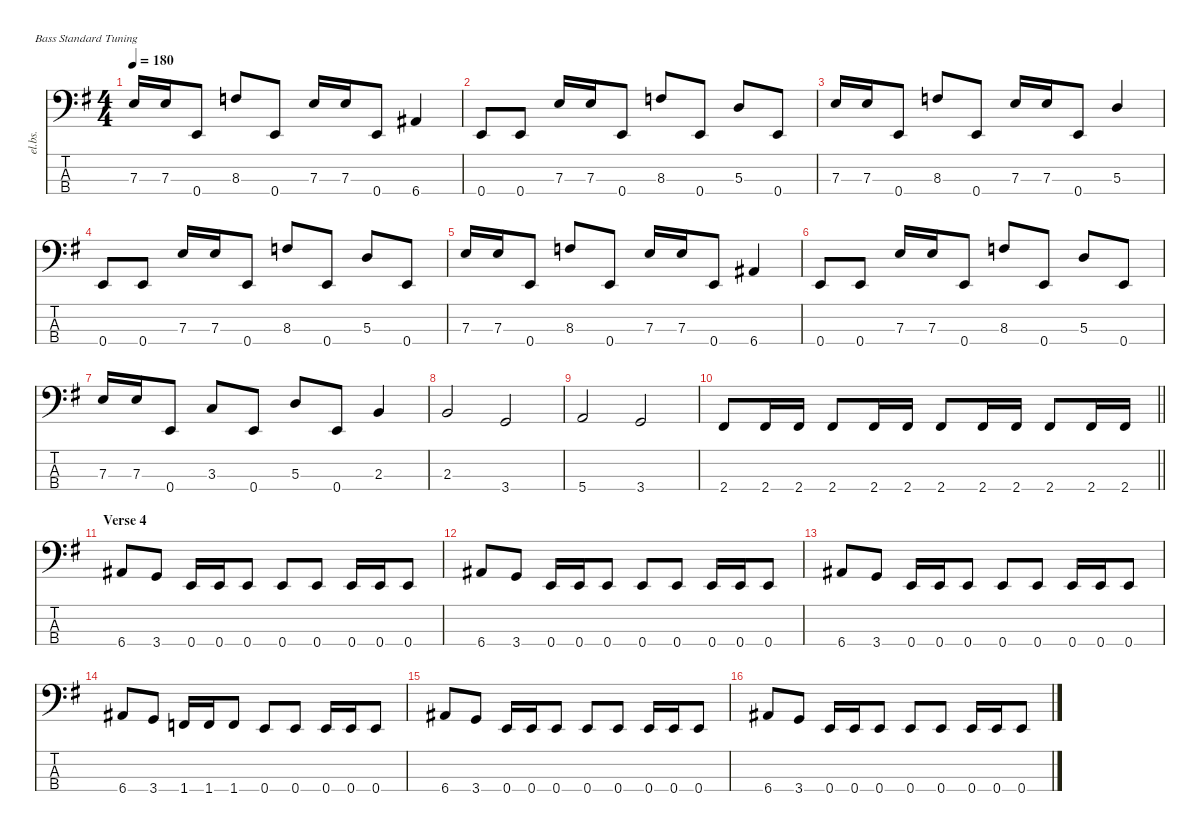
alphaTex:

\defaultSystemsLayout 4
\hideDynamics
\bracketExtendMode nobrackets
\otherSystemsTrackNameOrientation horizontal
\track ("Cliff Burton" "el.bs.") {instrument electricbassfinger}
\staff {score tabs}
\tuning (G2 D2 A1 E1)
\ts (4 4)
\tempo 180
\clef f4
\ks eminor
7.3{acc forcenatural}.16{dy f beam Up} 7.3{acc forcenatural}.16{beam Up} 0.4{acc forcenatural}.8{beam Up} 8.3{acc forcenatural}.8{beam Up} 0.4{acc forcenatural}.8{beam Up} 7.3{acc forcenatural}.16{beam Up} 7.3{acc forcenatural}.16{beam Up} 0.4{acc forcenatural}.8{beam Up} 6.4{acc #}.4{beam Up} |
0.4{acc forcenatural}.8{beam Up} 0.4{acc forcenatural}.8{beam Up} 7.3{acc forcenatural}.16{beam Up} 7.3{acc forcenatural}.16{beam Up} 0.4{acc forcenatural}.8{beam Up} 8.3{acc forcenatural}.8{beam Up} 0.4{acc forcenatural}.8{beam Up} 5.3{acc forcenatural}.8{beam Up} 0.4{acc forcenatural}.8{beam Up} |
7.3{acc forcenatural}.16{beam Up} 7.3{acc forcenatural}.16{beam Up} 0.4{acc forcenatural}.8{beam Up} 8.3{acc forcenatural}.8{beam Up} 0.4{acc forcenatural}.8{beam Up} 7.3{acc forcenatural}.16{beam Up} 7.3{acc forcenatural}.16{beam Up} 0.4{acc forcenatural}.8{beam Up} 5.3{acc forcenatural}.4{beam Up} |
0.4{acc forcenatural}.8{beam Up} 0.4{acc forcenatural}.8{beam Up} 7.3{acc forcenatural}.16{beam Up} 7.3{acc forcenatural}.16{beam Up} 0.4{acc forcenatural}.8{beam Up} 8.3{acc forcenatural}.8{beam Up} 0.4{acc forcenatural}.8{beam Up} 5.3{acc forcenatural}.8{beam Up} 0.4{acc forcenatural}.8{beam Up} |
7.3{acc forcenatural}.16{beam Up} 7.3{acc forcenatural}.16{beam Up} 0.4{acc forcenatural}.8{beam Up} 8.3{acc forcenatural}.8{beam Up} 0.4{acc forcenatural}.8{beam Up} 7.3{acc forcenatural}.16{beam Up} 7.3{acc forcenatural}.16{beam Up} 0.4{acc forcenatural}.8{beam Up} 6.4{acc #}.4{beam Up} |
0.4{acc forcenatural}.8{beam Up} 0.4{acc forcenatural}.8{beam Up} 7.3{acc forcenatural}.16{beam Up} 7.3{acc forcenatural}.16{beam Up} 0.4{acc forcenatural}.8{beam Up} 8.3{acc forcenatural}.8{beam Up} 0.4{acc forcenatural}.8{beam Up} 5.3{acc forcenatural}.8{beam Up} 0.4{acc forcenatural}.8{beam Up} |
7.3{acc forcenatural}.16{beam Up} 7.3{acc forcenatural}.16{beam Up} 0.4{acc forcenatural}.8{beam Up} 3.3{acc forcenatural}.8{beam Up} 0.4{acc forcenatural}.8{beam Up} 5.3{acc forcenatural}.8{beam Up} 0.4{acc forcenatural}.8{beam Up} 2.3{acc forcenatural}.4{beam Up} |
2.3{acc forcenatural}.2{beam Up} 3.4{acc forcenatural}.2{beam Up} |
5.4{acc forcenatural}.2{beam Up} 3.4{acc forcenatural}.2{beam Up} |
\barLineRight lightlight
2.4{acc #}.8{beam Up} 2.4{acc #}.16{beam Up} 2.4{acc #}.16{beam Up} 2.4{acc #}.8{beam Up} 2.4{acc #}.16{beam Up} 2.4{acc #}.16{beam Up} 2.4{acc #}.8{beam Up} 2.4{acc #}.16{beam Up} 2.4{acc #}.16{beam Up} 2.4{acc #}.8{beam Up} 2.4{acc #}.16{beam Up} 2.4{acc #}.16{beam Up} |
\section ("" "Verse 4")
6.4{acc #}.8{beam Up} 3.4{acc forcenatural}.8{beam Up} 0.4{acc forcenatural}.16{beam Up} 0.4{acc forcenatural}.16{beam Up} 0.4{acc forcenatural}.8{beam Up} 0.4{acc forcenatural}.8{beam Up} 0.4{acc forcenatural}.8{beam Up} 0.4{acc forcenatural}.16{beam Up} 0.4{acc forcenatural}.16{beam Up} 0.4{acc forcenatural}.8{beam Up} |
6.4{acc #}.8{beam Up} 3.4{acc forcenatural}.8{beam Up} 0.4{acc forcenatural}.16{beam Up} 0.4{acc forcenatural}.16{beam Up} 0.4{acc forcenatural}.8{beam Up} 0.4{acc forcenatural}.8{beam Up} 0.4{acc forcenatural}.8{beam Up} 0.4{acc forcenatural}.16{beam Up} 0.4{acc forcenatural}.16{beam Up} 0.4{acc forcenatural}.8{beam Up} |
6.4{acc #}.8{beam Up} 3.4{acc forcenatural}.8{beam Up} 0.4{acc forcenatural}.16{beam Up} 0.4{acc forcenatural}.16{beam Up} 0.4{acc forcenatural}.8{beam Up} 0.4{acc forcenatural}.8{beam Up} 0.4{acc forcenatural}.8{beam Up} 0.4{acc forcenatural}.16{beam Up} 0.4{acc forcenatural}.16{beam Up} 0.4{acc forcenatural}.8{beam Up} |
6.4{acc #}.8{beam Up} 3.4{acc forcenatural}.8{beam Up} 1.4{acc forcenatural}.16{beam Up} 1.4{acc forcenatural}.16{beam Up} 1.4{acc forcenatural}.8{beam Up} 0.4{acc forcenatural}.8{beam Up} 0.4{acc forcenatural}.8{beam Up} 0.4{acc forcenatural}.16{beam Up} 0.4{acc forcenatural}.16{beam Up} 0.4{acc forcenatural}.8{beam Up} |
6.4{acc #}.8{beam Up} 3.4{acc forcenatural}.8{beam Up} 0.4{acc forcenatural}.16{beam Up} 0.4{acc forcenatural}.16{beam Up} 0.4{acc forcenatural}.8{beam Up} 0.4{acc forcenatural}.8{beam Up} 0.4{acc forcenatural}.8{beam Up} 0.4{acc forcenatural}.16{beam Up} 0.4{acc forcenatural}.16{beam Up} 0.4{acc forcenatural}.8{beam Up} |
6.4{acc #}.8{beam Up} 3.4{acc forcenatural}.8{beam Up} 0.4{acc forcenatural}.16{beam Up} 0.4{acc forcenatural}.16{beam Up} 0.4{acc forcenatural}.8{beam Up} 0.4{acc forcenatural}.8{beam Up} 0.4{acc forcenatural}.8{beam Up} 0.4{acc forcenatural}.16{beam Up} 0.4{acc forcenatural}.16{beam Up} 0.4{acc forcenatural}.8{beam Up}
